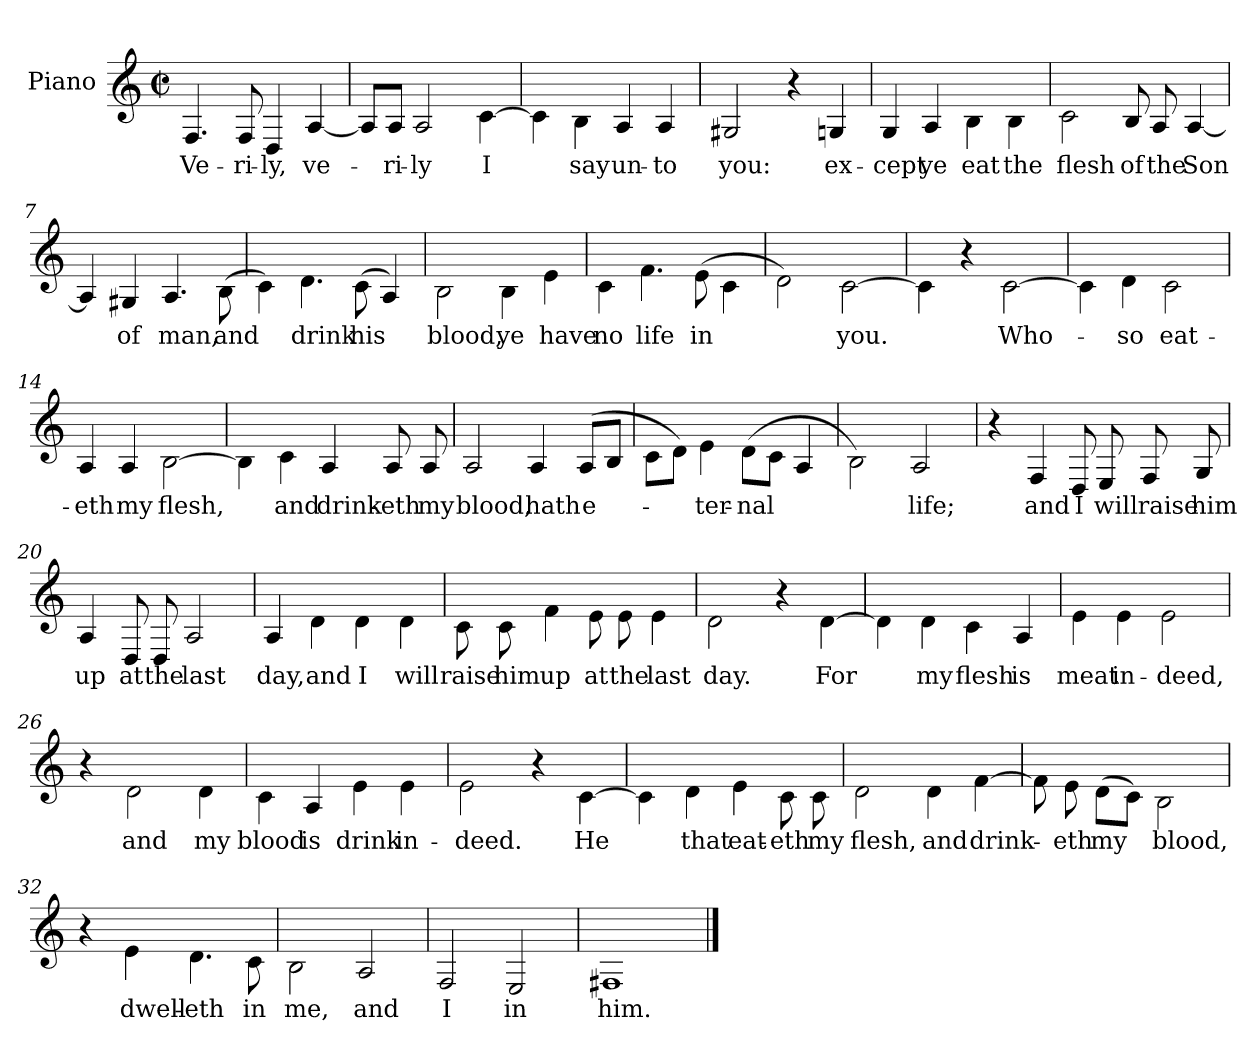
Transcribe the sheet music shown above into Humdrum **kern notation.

**kern	**text
*part1	*part1
*staff1	*staff1
*I"Piano	*
*I'Pno.	*
*clefG2	*
*k[]	*
*M2/2	*
*met(c|)	*
=1	=1
!	!LO:LY:b
4.F/	Ve-
!	!LO:LY:b
8F/	-ri-
!	!LO:LY:b
4D/	-ly,
!	!LO:LY:b
[4A/	ve-
=2	=2
8A/L]	.
!	!LO:LY:b
8A/J	-ri-
!	!LO:LY:b
2A/	-ly
!	!LO:LY:b
[4c\	I
=3	=3
4c\]	.
!	!LO:LY:b
4B\	say
!	!LO:LY:b
4A/	un-
!	!LO:LY:b
4A/	-to
=4	=4
!	!LO:LY:b
2G#X/	you:
4r	.
!	!LO:LY:b
4Gn/	ex-
=5	=5
!	!LO:LY:b
4G/	-cept
!	!LO:LY:b
4A/	ye
!	!LO:LY:b
4B\	eat
!	!LO:LY:b
4B\	the
=6	=6
!	!LO:LY:b
2c\	flesh
!	!LO:LY:b
8B/	of
!	!LO:LY:b
8A/	the
!	!LO:LY:b
[4A/	Son
=7	=7
4A/]	.
!	!LO:LY:b
4G#X/	of
!	!LO:LY:b
4.A/	man,
!	!LO:LY:b
(>8B\	and
!!LO:LB:g=z
=8	=8
4c\)	.
!	!LO:LY:b
4.d\	drink
!	!LO:LY:b
(>8c\	his
4A/)	.
=9	=9
!	!LO:LY:b
2B\	blood,
!	!LO:LY:b
4B\	ye
!	!LO:LY:b
4e\	have
=10	=10
!	!LO:LY:b
4c\	no
!	!LO:LY:b
4.f\	life
!	!LO:LY:b
(>8e\	in
4c\	.
=11	=11
2d\)	.
!	!LO:LY:b
[2c\	you.
=12	=12
4c\]	.
4r	.
!	!LO:LY:b
[2c\	Who-
=13	=13
4c\]	.
!	!LO:LY:b
4d\	-so
!	!LO:LY:b
2c\	eat-
=14	=14
!	!LO:LY:b
4A/	-eth
!	!LO:LY:b
4A/	my
!	!LO:LY:b
[2B\	flesh,
=15	=15
4B\]	.
!	!LO:LY:b
4c\	and
!	!LO:LY:b
4A/	drink-
!	!LO:LY:b
8A/	-eth
!	!LO:LY:b
8A/	my
!!LO:LB:g=z
=16	=16
!	!LO:LY:b
2A/	blood,
!	!LO:LY:b
4A/	hath
!	!LO:LY:b
(<8A/L	e-
8B/J	.
=17	=17
8c\L	.
8d\J)	.
!	!LO:LY:b
4e\	-ter-
!	!LO:LY:b
(>8d\L	-nal
8c\J	.
4A/	.
=18	=18
2B\)	.
!	!LO:LY:b
2A/	life;
=19	=19
4r	.
!	!LO:LY:b
4F/	and
!	!LO:LY:b
8D/	I
!	!LO:LY:b
8E/	will
!	!LO:LY:b
8F/	raise
!	!LO:LY:b
8G/	him
=20	=20
!	!LO:LY:b
4A/	up
!	!LO:LY:b
8D/	at
!	!LO:LY:b
8D/	the
!	!LO:LY:b
2A/	last
=21	=21
!	!LO:LY:b
4A/	day,
!	!LO:LY:b
4d\	and
!	!LO:LY:b
4d\	I
!	!LO:LY:b
4d\	will
!!LO:LB:g=z
=22	=22
!	!LO:LY:b
8c\	raise
!	!LO:LY:b
8c\	him
!	!LO:LY:b
4f\	up
!	!LO:LY:b
8e\	at
!	!LO:LY:b
8e\	the
!	!LO:LY:b
4e\	last
=23	=23
!	!LO:LY:b
2d\	day.
4r	.
!	!LO:LY:b
[4d\	For
=24	=24
4d\]	.
!	!LO:LY:b
4d\	my
!	!LO:LY:b
4c\	flesh
!	!LO:LY:b
4A/	is
=25	=25
!	!LO:LY:b
4e\	meat
!	!LO:LY:b
4e\	in-
!	!LO:LY:b
2e\	-deed,
=26	=26
4r	.
!	!LO:LY:b
2d\	and
!	!LO:LY:b
4d\	my
=27	=27
!	!LO:LY:b
4c\	blood
!	!LO:LY:b
4A/	is
!	!LO:LY:b
4e\	drink
!	!LO:LY:b
4e\	in-
=28	=28
!	!LO:LY:b
2e\	-deed.
4r	.
!	!LO:LY:b
[4c\	He
!!LO:LB:g=z
=29	=29
4c\]	.
!	!LO:LY:b
4d\	that
!	!LO:LY:b
4e\	eat-
!	!LO:LY:b
8c\	-eth
!	!LO:LY:b
8c\	my
=30	=30
!	!LO:LY:b
2d\	flesh,
!	!LO:LY:b
4d\	and
!	!LO:LY:b
[4f\	drink-
=31	=31
8f\]	.
!	!LO:LY:b
8e\	-eth
!	!LO:LY:b
(>8d\L	my
8c\J)	.
!	!LO:LY:b
2B\	blood,
=32	=32
4r	.
!	!LO:LY:b
4e\	dwell-
!	!LO:LY:b
4.d\	-eth
!	!LO:LY:b
8c\	in
=33	=33
!	!LO:LY:b
2B\	me,
!	!LO:LY:b
2A/	and
=34	=34
!	!LO:LY:b
2F/	I
!	!LO:LY:b
2E/	in
=35	=35
!	!LO:LY:b
1F#X	him.
==	==
*-	*-
